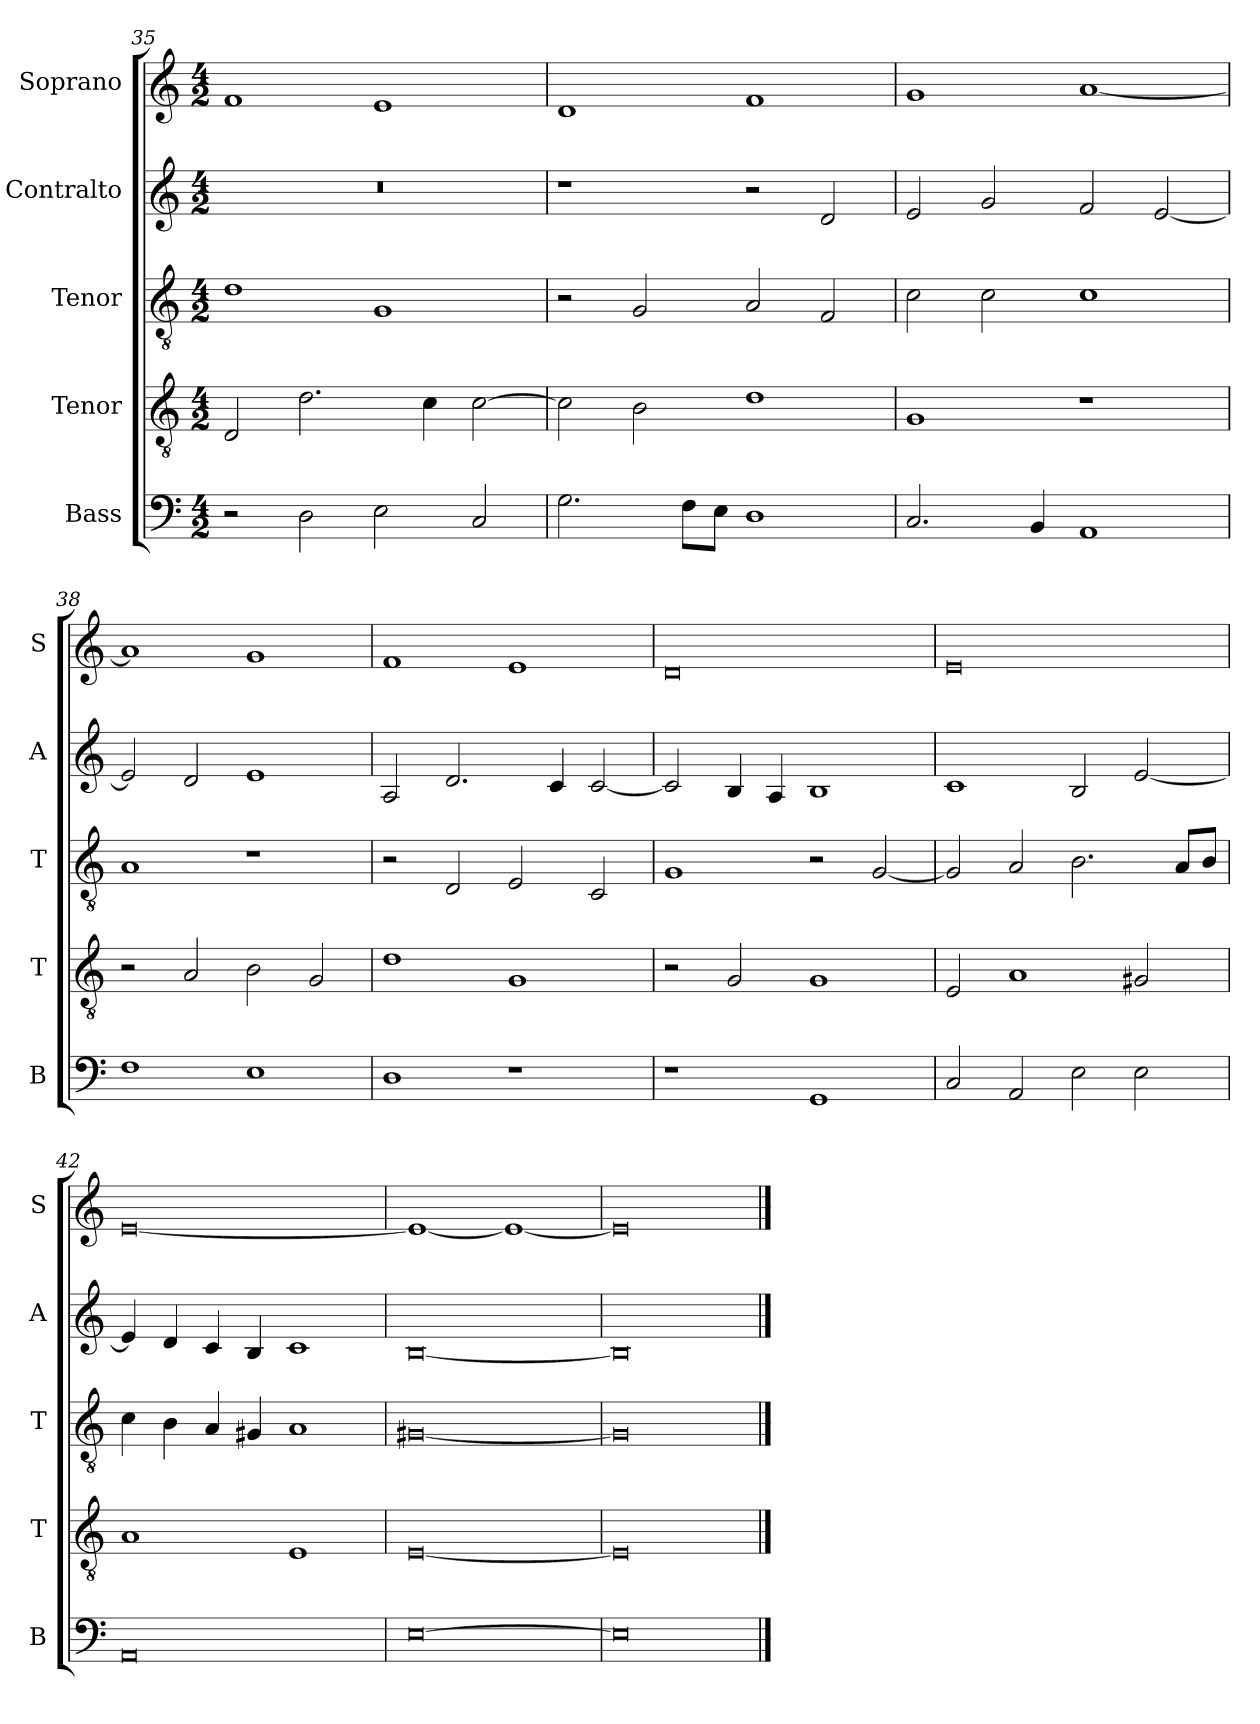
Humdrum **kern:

**kern	**kern	**kern	**kern	**kern
*part5	*part4	*part3	*part2	*part1
*staff5	*staff4	*staff3	*staff2	*staff1
*I"Bass	*I"Tenor	*I"Tenor	*I"Contralto	*I"Soprano
*I'B	*I'T	*I'T	*I'A	*I'S
*clefF4	*clefGv2	*clefGv2	*clefG2	*clefG2
*k[]	*k[]	*k[]	*k[]	*k[]
*E:phr	*E:phr	*E:phr	*E:phr	*E:phr
*M4/2	*M4/2	*M4/2	*M4/2	*M4/2
=35	=35	=35	=35	=35
2r	2D	1d	0r	1f
2D	2.d	.	.	.
2E	.	1G	.	1e
.	4c	.	.	.
2C	[2c	.	.	.
=36	=36	=36	=36	=36
2.G	2c]	2r	1r	1d
.	2B	2G	.	.
8F\L	.	.	.	.
8E\J	.	.	.	.
1D	1d	2A	2r	1f
.	.	2F	2d	.
=37	=37	=37	=37	=37
2.C	1G	2c	2e	1g
.	.	2c	2g	.
4BB	.	.	.	.
1AA	1r	1c	2f	[1a
.	.	.	[2e	.
=38	=38	=38	=38	=38
1F	2r	1A	2e]	1a]
.	2A	.	2d	.
1E	2B	1r	1e	1g
.	2G	.	.	.
=39	=39	=39	=39	=39
1D	1d	2r	2A	1f
.	.	2D	2.d	.
1r	1G	2E	.	1e
.	.	.	4c	.
.	.	2C	[2c	.
=40	=40	=40	=40	=40
1r	2r	1G	2c]	0d
.	2G	.	4B	.
.	.	.	4A	.
1GG	1G	2r	1B	.
.	.	[2G	.	.
=41	=41	=41	=41	=41
2C	2E	2G]	1c	0e
2AA	1A	2A	.	.
2E	.	2.B	2B	.
2E	2G#X	.	[2e	.
.	.	8A/L	.	.
.	.	8B/J	.	.
=42	=42	=42	=42	=42
0AA	1A	4c	4e]	[0e
.	.	4B	4d	.
.	.	4A	4c	.
.	.	4G#X	4B	.
.	1E	1A	1c	.
=43	=43	=43	=43	=43
[0E	[0E	[0G#X	[0B	1e_
.	.	.	.	1e_
=44	=44	=44	=44	=44
0E]	0E]	0G#]	0B]	0e]
==	==	==	==	==
*-	*-	*-	*-	*-
